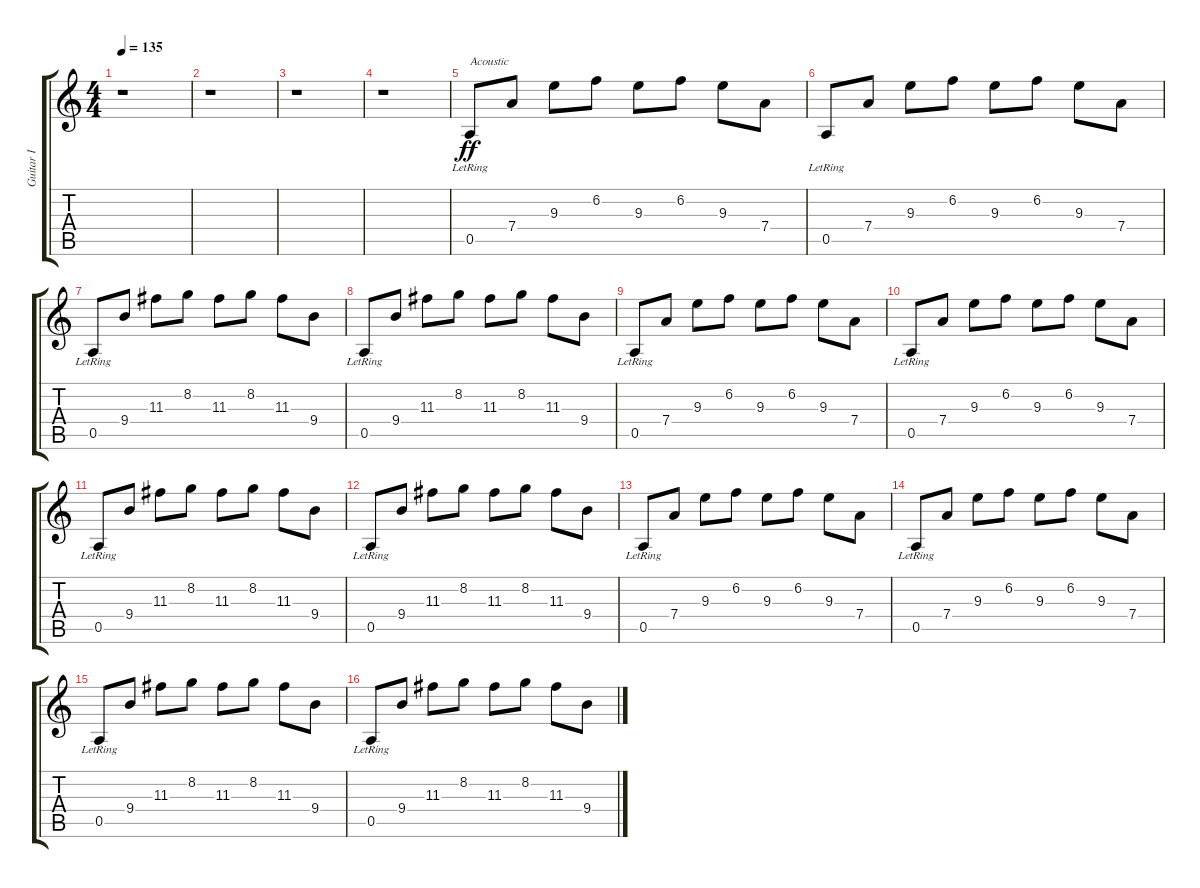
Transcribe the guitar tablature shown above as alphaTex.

\track ("Guitar I" "Guitar I") {instrument distortionguitar}
\staff {score tabs}
\tuning (E4 B3 G3 D3 A2 E2) {hide}
\ts (4 4)
\tempo 135
\clef g2
\ks c
r.1{dy ff} |
r.1 |
r.1 |
r.1 |
0.5{lr}.8{txt "Acoustic" volume 12 instrument acousticguitarsteel} 7.4.8 9.3.8 6.2.8 9.3.8 6.2.8 9.3.8 7.4.8 |
0.5{lr}.8{volume 12 instrument acousticguitarsteel} 7.4.8 9.3.8 6.2.8 9.3.8 6.2.8 9.3.8 7.4.8 |
0.5{lr}.8{instrument acousticguitarsteel} 9.4.8 11.3.8 8.2.8 11.3.8 8.2.8 11.3.8 9.4.8 |
0.5{lr}.8{instrument acousticguitarsteel} 9.4.8 11.3.8 8.2.8 11.3.8 8.2.8 11.3.8 9.4.8 |
0.5{lr}.8{volume 12 instrument acousticguitarsteel} 7.4.8 9.3.8 6.2.8 9.3.8 6.2.8 9.3.8 7.4.8 |
0.5{lr}.8{volume 12 instrument acousticguitarsteel} 7.4.8 9.3.8 6.2.8 9.3.8 6.2.8 9.3.8 7.4.8 |
0.5{lr}.8{instrument acousticguitarsteel} 9.4.8 11.3.8 8.2.8 11.3.8 8.2.8 11.3.8 9.4.8 |
0.5{lr}.8{instrument acousticguitarsteel} 9.4.8 11.3.8 8.2.8 11.3.8 8.2.8 11.3.8 9.4.8 |
0.5{lr}.8{volume 12 instrument acousticguitarsteel} 7.4.8 9.3.8 6.2.8 9.3.8 6.2.8 9.3.8 7.4.8 |
0.5{lr}.8{volume 12 instrument acousticguitarsteel} 7.4.8 9.3.8 6.2.8 9.3.8 6.2.8 9.3.8 7.4.8 |
0.5{lr}.8{instrument acousticguitarsteel} 9.4.8 11.3.8 8.2.8 11.3.8 8.2.8 11.3.8 9.4.8 |
0.5{lr}.8{instrument acousticguitarsteel} 9.4.8 11.3.8 8.2.8 11.3.8 8.2.8 11.3.8 9.4.8
